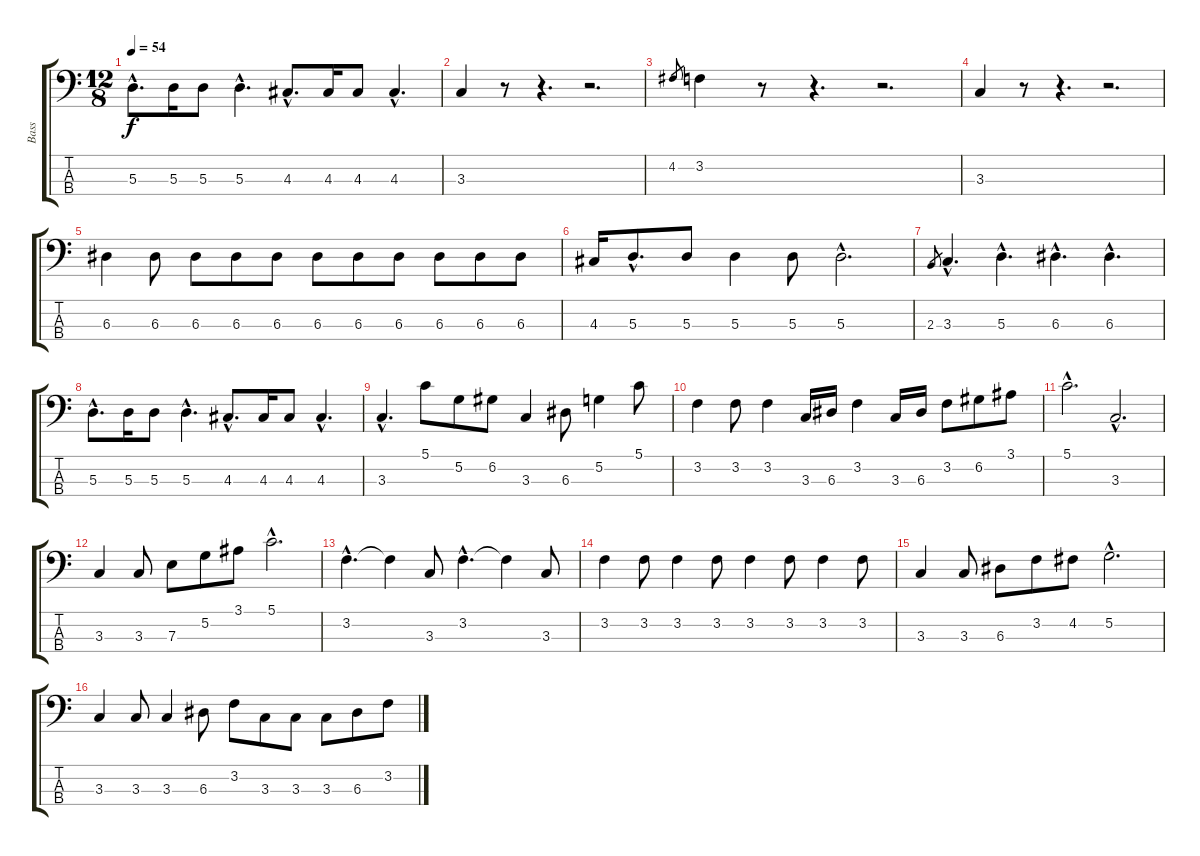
\track ("Bass" "Bass") {instrument electricbassfinger}
\staff {score tabs}
\tuning (G2 D2 A1 E1) {hide}
\ts (12 8)
\tempo 54
\clef f4
\ks c
5.3{hac}.8{d dy f} 5.3.16 5.3.8 5.3{hac}.4{d} 4.3{hac}.8{d} 4.3.16 4.3.8 4.3{hac}.4{d} |
3.3.4 r.8 r.4{d} r.2{d} |
4.2.8{gr} 3.2.4 r.8 r.4{d} r.2{d} |
3.3.4 r.8 r.4{d} r.2{d} |
6.3.4 6.3.8 6.3.8 6.3.8 6.3.8 6.3.8 6.3.8 6.3.8 6.3.8 6.3.8 6.3.8 |
4.3.16 5.3{hac}.8{d} 5.3.8 5.3.4 5.3.8 5.3{hac}.2{d} |
2.3.8{gr} 3.3{hac}.4{d} 5.3{hac}.4{d} 6.3{hac}.4{d} 6.3{hac}.4{d} |
5.3{hac}.8{d} 5.3.16 5.3.8 5.3{hac}.4{d} 4.3{hac}.8{d} 4.3.16 4.3.8 4.3{hac}.4{d} |
3.3{hac}.4{d} 5.1.8 5.2.8 6.2.8 3.3.4 6.3.8 5.2.4 5.1.8 |
3.2.4 3.2.8 3.2.4 3.3.16 6.3.16 3.2.4 3.3.16 6.3.16 3.2.8 6.2.8 3.1.8 |
5.1{hac}.2{d} 3.3{hac}.2{d} |
3.3.4 3.3.8 7.3.8 5.2.8 3.1.8 5.1{hac}.2{d} |
3.2{hac}.4{d} 3.2{t}.4 3.3.8 3.2{hac}.4{d} 3.2{t}.4 3.3.8 |
3.2.4 3.2.8 3.2.4 3.2.8 3.2.4 3.2.8 3.2.4 3.2.8 |
3.3.4 3.3.8 6.3.8 3.2.8 4.2.8 5.2{hac}.2{d} |
3.3.4 3.3.8 3.3.4 6.3.8 3.2.8 3.3.8 3.3.8 3.3.8 6.3.8 3.2.8
